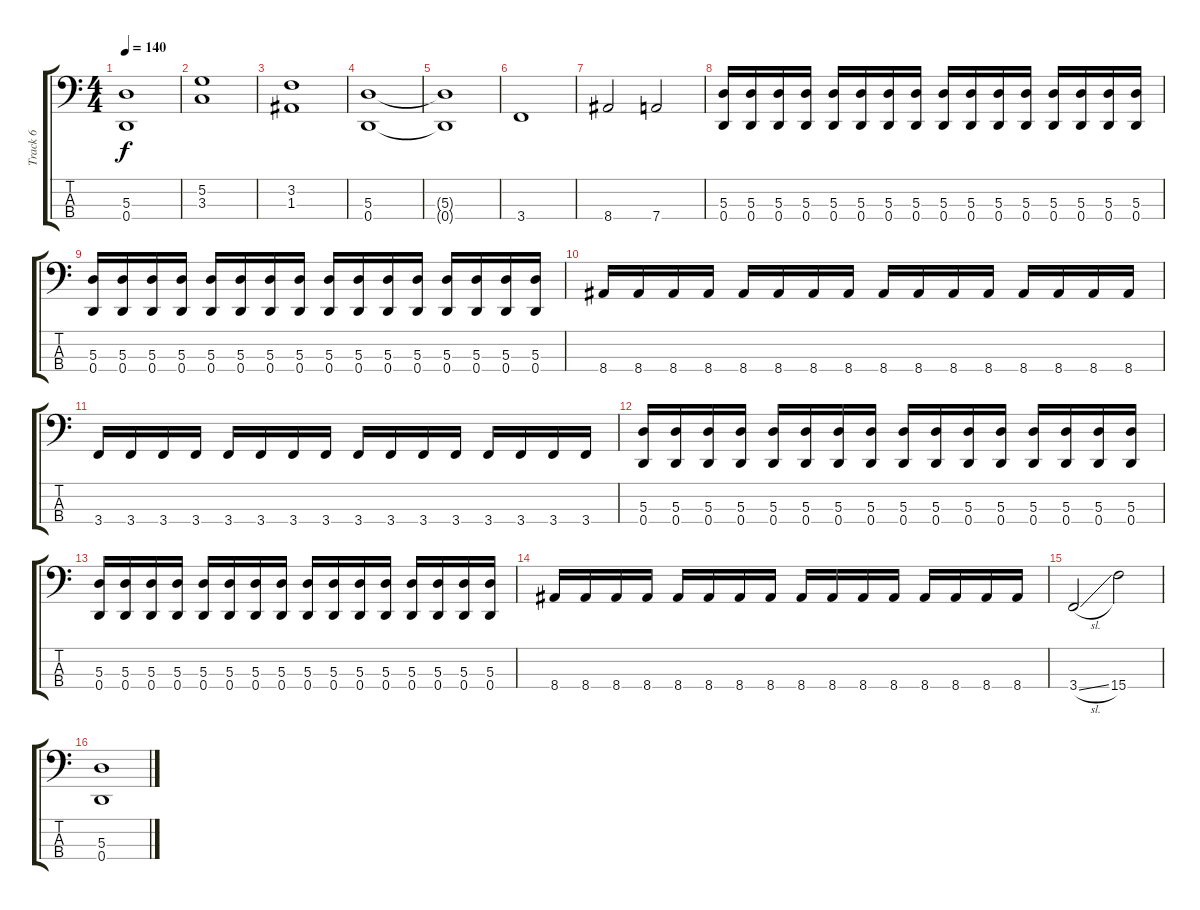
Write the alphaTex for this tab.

\track ("Track 6" "Track 6") {instrument electricbasspick}
\staff {score tabs}
\tuning (G2 D2 A1 D1) {hide}
\ts (4 4)
\tempo 140
\clef f4
\ks c
(5.3{t} 0.4{t}).1{dy f} |
(5.2 3.3).1 |
(3.2 1.3).1 |
(5.3 0.4).1 |
(5.3{t} 0.4{t}).1 |
3.4.1 |
8.4.2 7.4.2 |
(5.3 0.4).16 (5.3 0.4).16 (5.3 0.4).16 (5.3 0.4).16 (5.3 0.4).16 (5.3 0.4).16 (5.3 0.4).16 (5.3 0.4).16 (5.3 0.4).16 (5.3 0.4).16 (5.3 0.4).16 (5.3 0.4).16 (5.3 0.4).16 (5.3 0.4).16 (5.3 0.4).16 (5.3 0.4).16 |
(5.3 0.4).16 (5.3 0.4).16 (5.3 0.4).16 (5.3 0.4).16 (5.3 0.4).16 (5.3 0.4).16 (5.3 0.4).16 (5.3 0.4).16 (5.3 0.4).16 (5.3 0.4).16 (5.3 0.4).16 (5.3 0.4).16 (5.3 0.4).16 (5.3 0.4).16 (5.3 0.4).16 (5.3 0.4).16 |
8.4.16 8.4.16 8.4.16 8.4.16 8.4.16 8.4.16 8.4.16 8.4.16 8.4.16 8.4.16 8.4.16 8.4.16 8.4.16 8.4.16 8.4.16 8.4.16 |
3.4.16 3.4.16 3.4.16 3.4.16 3.4.16 3.4.16 3.4.16 3.4.16 3.4.16 3.4.16 3.4.16 3.4.16 3.4.16 3.4.16 3.4.16 3.4.16 |
(5.3 0.4).16 (5.3 0.4).16 (5.3 0.4).16 (5.3 0.4).16 (5.3 0.4).16 (5.3 0.4).16 (5.3 0.4).16 (5.3 0.4).16 (5.3 0.4).16 (5.3 0.4).16 (5.3 0.4).16 (5.3 0.4).16 (5.3 0.4).16 (5.3 0.4).16 (5.3 0.4).16 (5.3 0.4).16 |
(5.3 0.4).16 (5.3 0.4).16 (5.3 0.4).16 (5.3 0.4).16 (5.3 0.4).16 (5.3 0.4).16 (5.3 0.4).16 (5.3 0.4).16 (5.3 0.4).16 (5.3 0.4).16 (5.3 0.4).16 (5.3 0.4).16 (5.3 0.4).16 (5.3 0.4).16 (5.3 0.4).16 (5.3 0.4).16 |
8.4.16 8.4.16 8.4.16 8.4.16 8.4.16 8.4.16 8.4.16 8.4.16 8.4.16 8.4.16 8.4.16 8.4.16 8.4.16 8.4.16 8.4.16 8.4.16 |
3.4{sl}.2 15.4.2 |
(5.3 0.4).1
